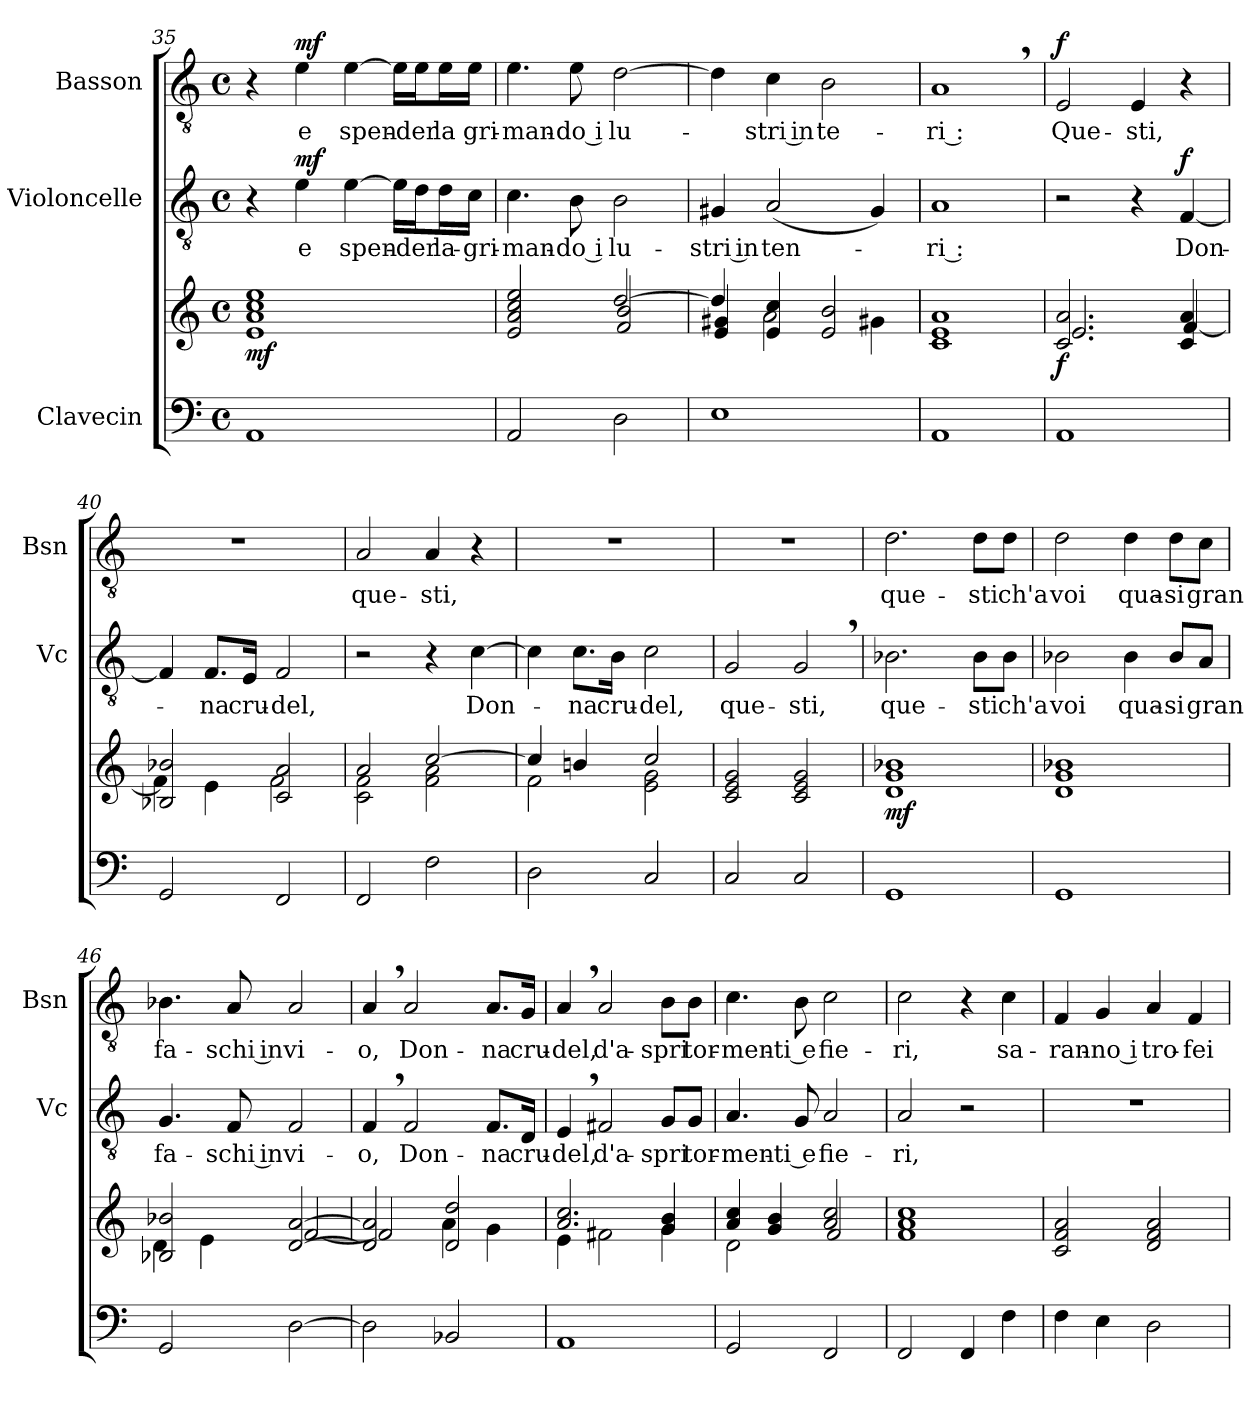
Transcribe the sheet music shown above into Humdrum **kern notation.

**kern	**kern	**dynam	**kern	**text	**dynam	**kern	**text	**dynam
*part3	*part3	*part3	*part2	*part2	*part2	*part1	*part1	*part1
*staff4	*staff3	*staff3/4	*staff2	*staff2	*staff2	*staff1	*staff1	*staff1
*I"Clavecin	*	*	*I"Violoncelle	*	*	*I"Basson	*	*
*	*	*	*I'Vc	*	*	*I'Bsn	*	*
*clefF4	*clefG2	*	*clefGv2	*	*	*clefGv2	*	*
*k[]	*k[]	*	*k[]	*	*	*k[]	*	*
*M4/4	*M4/4	*	*M4/4	*	*	*M4/4	*	*
*met(c)	*met(c)	*	*met(c)	*	*	*met(c)	*	*
=35	=35	=35	=35	=35	=35	=35	=35	=35
!	!	!LO:DY:b	!	!	!	!	!	!
1AA	1e 1a 1cc 1ee	mf	4r	.	.	4r	.	.
!	!	!	!	!LO:LY:b	!LO:DY:a	!	!LO:LY:b	!LO:DY:a
.	.	.	4e\	e	mf	4e\	e	mf
!	!	!	!	!LO:LY:b	!	!	!LO:LY:b	!
.	.	.	[4e\	spen-	.	[4e\	spen-	.
.	.	.	16e\LL]	.	.	16e\LL]	.	.
!	!	!	!	!LO:LY:b	!	!	!LO:LY:b	!
.	.	.	16d\J	-der	.	16e\J	-der	.
!	!	!	!	!LO:LY:b	!	!	!LO:LY:b	!
.	.	.	16d\L	la-	.	16e\L	la	.
!	!	!	!	!LO:LY:b	!	!	!LO:LY:b	!
.	.	.	16c\JJ	-gri-	.	16e\JJ	-gri-	.
=36	=36	=36	=36	=36	=36	=36	=36	=36
*	*^	*	*	*	*	*	*	*
!	!	!	!	!	!LO:LY:b	!	!	!LO:LY:b	!
2AA/	2e/ 2a/ 2cc/ 2ee/	2ryy	.	4.c\	-man-	.	4.e\	-man-	.
!	!	!	!	!	!LO:LY:b	!	!	!LO:LY:b	!
.	.	.	.	8B\	-do i	.	8e\	-do i	.
!	!	!	!	!	!LO:LY:b	!	!	!LO:LY:b	!
2D\	[2dd/	2f/ 2b/	.	2B\	lu-	.	[2d\	lu-	.
=37	=37	=37	=37	=37	=37	=37	=37	=37	=37
!	!	!	!	!	!LO:LY:b	!	!	!	!
1E	4dd/]	4e/ 4g#X/	.	4G#X/	-stri in	.	4d\]	.	.
!	!	!	!	!	!LO:LY:b	!	!	!LO:LY:b	!
.	4e/ 4cc/	2a\	.	(2A/	-ten-	.	4c\	-stri in	.
!	!	!	!	!	!	!	!	!LO:LY:b	!
.	2e/ 2b/	.	.	.	.	.	2B\	-te-	.
.	.	4g#X\	.	4G#/)	.	.	.	.	.
!!LO:PB:g=z
=38	=38	=38	=38	=38	=38	=38	=38	=38	=38
!	!	!	!	!	!LO:LY:b	!	!	!LO:LY:b	!
*	*v	*v	*	*	*	*	*	*	*
1AA	1c 1e 1a	.	1A	-ri :	.	1A,	-ri :	.
=39	=39	=39	=39	=39	=39	=39	=39	=39
*	*^	*	*	*	*	*	*	*
!	!	!	!LO:DY:b	!	!	!	!	!LO:LY:b	!LO:DY:a
1AA	2.c/ 2.a/	2.e/	f	2r	.	.	2E/	Que-	f
!	!	!	!	!	!	!	!	!LO:LY:b	!
.	.	.	.	4r	.	.	4E/	-sti,	.
!	!	!	!	!	!LO:LY:b	!LO:DY:a	!	!	!
.	4c/ 4a/	[4f/	.	[4F/	Don-	f	4r	.	.
=40	=40	=40	=40	=40	=40	=40	=40	=40	=40
2GG/	2B-X/ 2b-X/	4f\]	.	4F/]	.	.	1r	.	.
!	!	!	!	!	!LO:LY:b	!	!	!	!
.	.	4e\	.	8.F/L	-na	.	.	.	.
!	!	!	!	!	!LO:LY:b	!	!	!	!
.	.	.	.	16E/Jk	cru-	.	.	.	.
!	!	!	!	!	!LO:LY:b	!	!	!	!
2FF/	2c/ 2a/	2f\	.	2F/	-del,	.	.	.	.
=41	=41	=41	=41	=41	=41	=41	=41	=41	=41
!	!	!	!	!	!	!	!	!LO:LY:b	!
2FF/	2a/	2c\ 2f\	.	2r	.	.	2A/	que-	.
!	!	!	!	!	!	!	!	!LO:LY:b	!
2F\	[2cc/	2f\ 2a\	.	4r	.	.	4A/	-sti,	.
!	!	!	!	!	!LO:LY:b	!	!	!	!
.	.	.	.	[4c\	Don-	.	4r	.	.
=42	=42	=42	=42	=42	=42	=42	=42	=42	=42
2D\	4cc/]	2f\	.	4c\]	.	.	1r	.	.
!	!	!	!	!	!LO:LY:b	!	!	!	!
.	4bn/	.	.	8.c\L	-na	.	.	.	.
!	!	!	!	!	!LO:LY:b	!	!	!	!
.	.	.	.	16B\Jk	cru-	.	.	.	.
!	!	!	!	!	!LO:LY:b	!	!	!	!
2C/	2cc/	2e\ 2g\	.	2c\	-del,	.	.	.	.
=43	=43	=43	=43	=43	=43	=43	=43	=43	=43
!	!	!	!	!	!LO:LY:b	!	!	!	!
*	*v	*v	*	*	*	*	*	*	*
2C/	2c/ 2e/ 2g/	.	2G/	que-	.	1r	.	.
!	!	!	!	!LO:LY:b	!	!	!	!
2C/	2c/ 2e/ 2g/	.	2G,/	-sti,	.	.	.	.
=44	=44	=44	=44	=44	=44	=44	=44	=44
!	!	!LO:DY:b	!	!LO:LY:b	!	!	!LO:LY:b	!
1GG	1d 1g 1b-X	mf	2.B-X\	que-	.	2.d\	que-	.
!	!	!	!	!LO:LY:b	!	!	!LO:LY:b	!
.	.	.	8B-\L	-sti	.	8d\L	-sti	.
!	!	!	!	!LO:LY:b	!	!	!LO:LY:b	!
.	.	.	8B-\J	ch'a	.	8d\J	ch'a	.
=45	=45	=45	=45	=45	=45	=45	=45	=45
!	!	!	!	!LO:LY:b	!	!	!LO:LY:b	!
1GG	1d 1g 1b-X	.	2B-X\	voi	.	2d\	voi	.
!	!	!	!	!LO:LY:b	!	!	!LO:LY:b	!
.	.	.	4B-\	qua-	.	4d\	qua-	.
!	!	!	!	!LO:LY:b	!	!	!LO:LY:b	!
.	.	.	8B-/L	-si	.	8d\L	-si	.
!	!	!	!	!LO:LY:b	!	!	!LO:LY:b	!
.	.	.	8A/J	gran	.	8c\J	gran	.
=46	=46	=46	=46	=46	=46	=46	=46	=46
*	*^	*	*	*	*	*	*	*
!	!	!	!	!	!LO:LY:b	!	!	!LO:LY:b	!
2GG/	2B-X/ 2b-X/	4d\	.	4.G/	fa-	.	4.B-X\	fa-	.
.	.	4e\	.	.	.	.	.	.	.
!	!	!	!	!	!LO:LY:b	!	!	!LO:LY:b	!
.	.	.	.	8F/	-schi in	.	8A/	-schi in	.
!	!	!	!	!	!LO:LY:b	!	!	!LO:LY:b	!
[2D\	[2d/ [2a/	[2f/	.	2F/	-vi-	.	2A/	-vi-	.
=47	=47	=47	=47	=47	=47	=47	=47	=47	=47
!	!	!	!	!	!LO:LY:b	!	!	!LO:LY:b	!
2D\]	2d/] 2a/]	2f/]	.	4F,/	-o,	.	4A,/	-o,	.
!	!	!	!	!	!LO:LY:b	!	!	!LO:LY:b	!
.	.	.	.	2F/	Don-	.	2A/	Don-	.
2BB-X/	2d/ 2dd/	4a\	.	.	.	.	.	.	.
!	!	!	!	!	!LO:LY:b	!	!	!LO:LY:b	!
.	.	4g\	.	8.F/L	-na	.	8.A/L	-na	.
!	!	!	!	!	!LO:LY:b	!	!	!LO:LY:b	!
.	.	.	.	16D/Jk	cru-	.	16G/Jk	cru-	.
!!LO:LB:g=z
=48	=48	=48	=48	=48	=48	=48	=48	=48	=48
!	!	!	!	!	!LO:LY:b	!	!	!LO:LY:b	!
1AA	2.a/ 2.cc/	4e\	.	4E,/	-del,	.	4A,/	-del,	.
!	!	!	!	!	!LO:LY:b	!	!	!LO:LY:b	!
.	.	2f#X\	.	2F#X/	d'a-	.	2A/	d'a-	.
!	!	!	!	!	!LO:LY:b	!	!	!LO:LY:b	!
.	4g/ 4b/	4g\	.	8G/L	-spri	.	8B\L	-spri	.
!	!	!	!	!	!LO:LY:b	!	!	!LO:LY:b	!
.	.	.	.	8G/J	tor-	.	8B\J	tor-	.
=49	=49	=49	=49	=49	=49	=49	=49	=49	=49
!	!	!	!	!	!LO:LY:b	!	!	!LO:LY:b	!
2GG/	4a/ 4cc/	2d\	.	4.A/	-men-	.	4.c\	-men-	.
.	4g/ 4b/	.	.	.	.	.	.	.	.
!	!	!	!	!	!LO:LY:b	!	!	!LO:LY:b	!
.	.	.	.	8G/	-ti e	.	8B\	-ti e	.
!	!	!	!	!	!LO:LY:b	!	!	!LO:LY:b	!
2FF/	2a/ 2cc/	2f/	.	2A/	fie-	.	2c\	fie-	.
=50	=50	=50	=50	=50	=50	=50	=50	=50	=50
!	!	!	!	!	!LO:LY:b	!	!	!LO:LY:b	!
*	*v	*v	*	*	*	*	*	*	*
2FF/	1f 1a 1cc	.	2A/	-ri,	.	2c\	-ri,	.
4FF/	.	.	2r	.	.	4r	.	.
!	!	!	!	!	!	!	!LO:LY:b	!
4F\	.	.	.	.	.	4c\	sa-	.
=51	=51	=51	=51	=51	=51	=51	=51	=51
!	!	!	!	!	!	!	!LO:LY:b	!
4F\	2c/ 2f/ 2a/	.	1r	.	.	4F/	-ran-	.
!	!	!	!	!	!	!	!LO:LY:b	!
4E\	.	.	.	.	.	4G/	-no i	.
!	!	!	!	!	!	!	!LO:LY:b	!
2D\	2d/ 2f/ 2a/	.	.	.	.	4A/	tro-	.
!	!	!	!	!	!	!	!LO:LY:b	!
.	.	.	.	.	.	4F/	-fei	.
=	=	=	=	=	=	=	=	=
*-	*-	*-	*-	*-	*-	*-	*-	*-
